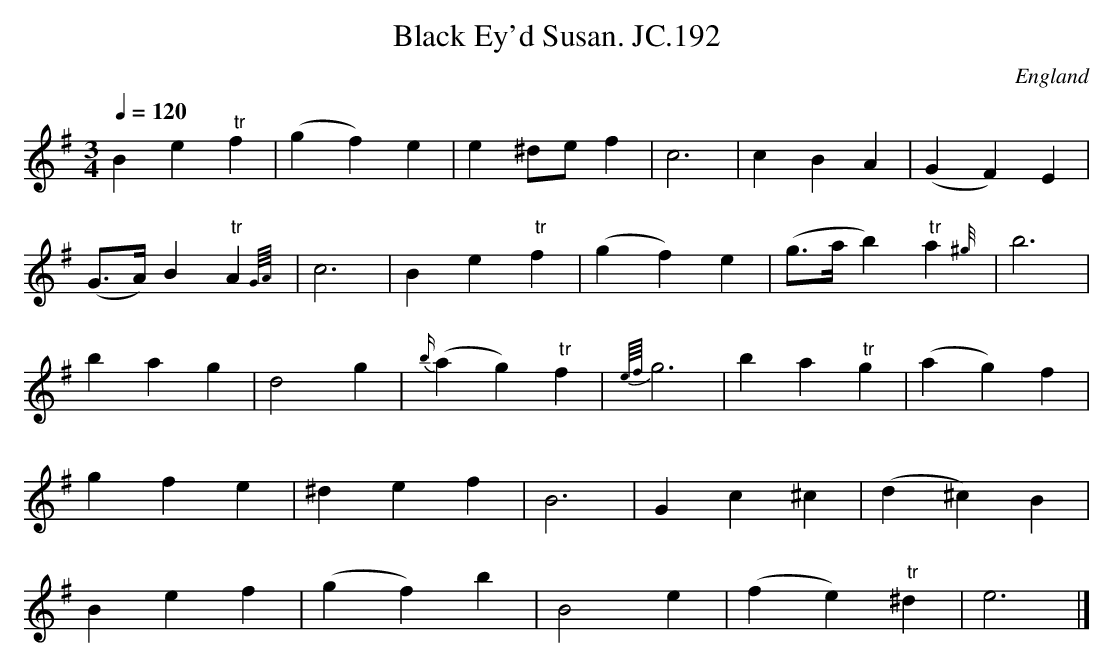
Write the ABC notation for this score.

X:1
T:Black Ey'd Susan. JC.192
O:England
M:3/4
L:1/4
Q:1/4=120
notC:words by John Gay, tune by R Leveridge
K:G major
Be" tr"f|\
(gf)e|e^d/e/f|c3|cBA|(GF)E|!
(G3/4A/4)B" tr"A{G/4A/4}|c3|Be" tr"f|\
(gf)e|(g3/4a/4 b)" tr"a{^g/4}|b3|!
bag|d2g|{b/}(ag)" tr"f|{e/4f/4}g3|\
ba" tr"g|(ag)f|!
gfe|^def|B3|\
Gc^c|(d^c)B|!Bef|(gf)b|B2e|(fe)" tr"^d|e3|]
